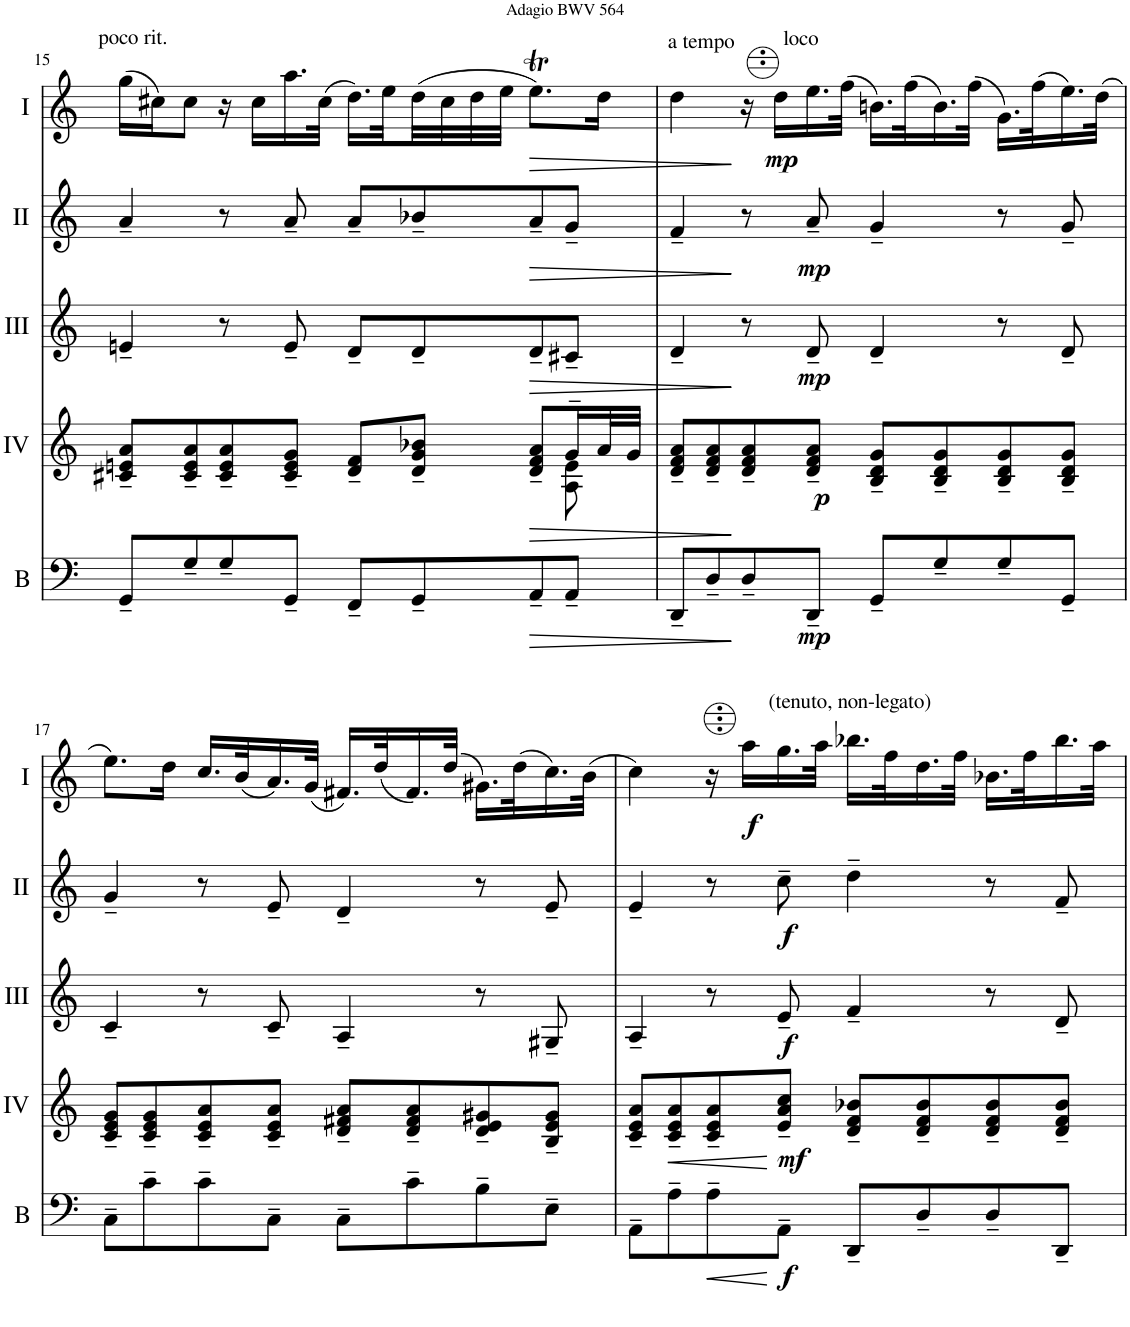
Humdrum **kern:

**kern	**dynam	**kern	**dynam	**kern	**dynam	**kern	**dynam	**kern	**dynam
*part5	*part5	*part4	*part4	*part3	*part3	*part2	*part2	*part1	*part1
*staff5	*staff5	*staff4	*staff4	*staff3	*staff3	*staff2	*staff2	*staff1	*staff1
*I"Basson	*	*I"Acc. 4	*	*I"Acc. 3	*	*I"Acc. 2	*	*I"Acc. 1	*
*I'B	*	*	*	*	*	*	*	*	*
!!LO:PB:g=z
*clefF4	*	*clefG2	*	*clefG2	*	*clefG2	*	*clefG2	*
*Trd7c12	*	*	*	*	*	*	*	*	*
*k[]	*	*k[]	*	*k[]	*	*k[]	*	*k[]	*
*M4/4	*	*M4/4	*	*M4/4	*	*M4/4	*	*M4/4	*
*met(c)	*	*met(c)	*	*met(c)	*	*met(c)	*	*met(c)	*
=15	=15	=15	=15	=15	=15	=15	=15	=15	=15
*	*	*^	*	*	*	*	*	*	*
!	!	!	!	!	!	!	!	!	!LO:TX:a:t=poco rit.	!
8GG~/L	.	8c#X/~ 8en/~ 8a/~L	2..ryy	.	4en~/	.	4a~/	.	(16gg\LL	.
.	.	.	.	.	.	.	.	.	16cc#X\J)	.
8G~/	.	8c#/~ 8e/~ 8a/~	.	.	.	.	.	.	8cc#\J	.
8G~/	.	8c#/~ 8e/~ 8a/~	.	.	8r	.	8r	.	16r	.
.	.	.	.	.	.	.	.	.	16cc#\LL	.
8GG~/J	.	8c#/~ 8e/~ 8g/~J	.	.	8e~/	.	8a~/	.	16.aa\	.
.	.	.	.	.	.	.	.	.	(32cc#\JJk	.
8FF~/L	.	8d/~ 8f/~L	.	.	8d~/L	.	8a~/L	.	16.dd\LL)	.
.	.	.	.	.	.	.	.	.	32ee\L	.
8GG~/	.	8d/~ 8g/~ 8b-X/~J	.	.	8d~/	.	8b-X~/	.	(32dd\	.
.	.	.	.	.	.	.	.	.	32cc#\	.
.	.	.	.	.	.	.	.	.	32dd\	.
.	.	.	.	.	.	.	.	.	32ee\JJJ	.
!	!LO:HP:b	!	!	!LO:HP:b	!	!LO:HP:b	!	!LO:HP:b	!	!LO:HP:b
8AA~/	>	8d/~ 8f/~ 8a/~L	.	>	8d~/	>	8a~/	>	8.eet\L)	>
8AA~/J	.	16g~/L	8A\ 8e\	.	8c#X~/J	.	8g~/J	.	.	.
.	.	32a/L	.	.	.	.	.	.	16dd\Jk	.
.	.	32g/JJJ	.	.	.	.	.	.	.	.
*	*	*v	*v	*	*	*	*	*	*	*
=16	=16	=16	=16	=16	=16	=16	=16	=16	=16
!	!	!	!	!	!	!	!	!LO:TX:a:t=a tempo	!
8DD~/L	.	8d/~ 8f/~ 8a/~L	.	4d~/	.	4f~/	.	4dd\	.
8D~/	.	8d/~ 8f/~ 8a/~	.	.	.	.	.	.	.
8D~/	]	8d/~ 8f/~ 8a/~	]	8r	]	8r	]	16r	]
!	!	!	!	!	!	!	!	!LO:TX:a:t=loco	!
!	!	!	!	!	!	!	!	!	!LO:DY:b
.	.	.	.	.	.	.	.	16dd\LL	mp
!	!LO:DY:b	!	!LO:DY:b	!	!LO:DY:b	!	!LO:DY:b	!	!
8DD~/J	mp	8d/~ 8f/~ 8a/~J	p	8d~/	mp	8a~/	mp	16.ee\	.
.	.	.	.	.	.	.	.	(32ff\JJk	.
8GG~/L	.	8B/~ 8d/~ 8g/~L	.	4d~/	.	4g~/	.	16.bn\LL)	.
.	.	.	.	.	.	.	.	(32ff\K	.
8G~/	.	8B/~ 8d/~ 8g/~	.	.	.	.	.	16.b\)	.
.	.	.	.	.	.	.	.	(32ff\JJk	.
8G~/	.	8B/~ 8d/~ 8g/~	.	8r	.	8r	.	16.g\LL)	.
.	.	.	.	.	.	.	.	(32ff\K	.
8GG~/J	.	8B/~ 8d/~ 8g/~J	.	8d~/	.	8g~/	.	16.ee\)	.
.	.	.	.	.	.	.	.	(32dd\JJk	.
!!LO:LB:g=z
=17	=17	=17	=17	=17	=17	=17	=17	=17	=17
8C~\L	.	8c/~ 8e/~ 8g/~L	.	4c~/	.	4g~/	.	8.ee\L)	.
8c~\	.	8c/~ 8e/~ 8g/~	.	.	.	.	.	.	.
.	.	.	.	.	.	.	.	16dd\Jk	.
8c~\	.	8c/~ 8e/~ 8a/~	.	8r	.	8r	.	16.cc/LL	.
.	.	.	.	.	.	.	.	(32b/K	.
8C~\J	.	8c/~ 8e/~ 8a/~J	.	8c~/	.	8e~/	.	16.a/)	.
.	.	.	.	.	.	.	.	(32g/JJk	.
8C~\L	.	8d/~ 8f#X/~ 8a/~L	.	4A~/	.	4d~/	.	16.f#X/LL)	.
.	.	.	.	.	.	.	.	(32dd/K	.
8c~\	.	8d/~ 8f#/~ 8a/~	.	.	.	.	.	16.f#/)	.
.	.	.	.	.	.	.	.	(32dd/JJk	.
8B~\	.	8d/~ 8e/~ 8g#X/~	.	8r	.	8r	.	16.g#X\LL)	.
.	.	.	.	.	.	.	.	(32dd\K	.
8E~\J	.	8B/~ 8e/~ 8g#/~J	.	8G#X~/	.	8e~/	.	16.cc\)	.
.	.	.	.	.	.	.	.	(32b\JJk	.
=18	=18	=18	=18	=18	=18	=18	=18	=18	=18
8AA~\L	.	8c/~ 8e/~ 8a/~L	.	4A~/	.	4e~/	.	4cc\)	.
!	!	!	!LO:HP:b	!	!	!	!	!	!
8A~\	.	8c/~ 8e/~ 8a/~	<	.	.	.	.	.	.
!	!LO:HP:b	!	!	!	!	!	!	!	!
8A~\	<	8c/~ 8e/~ 8a/~	.	8r	.	8r	.	16r	.
!	!	!	!	!	!	!	!	!LO:TX:a:t=(tenuto, non-legato)	!
!	!	!	!	!	!	!	!	!	!LO:DY:b
.	.	.	.	.	.	.	.	16aa\LL	f
!	!LO:DY:n=1:b	!	!LO:DY:n=1:b	!	!LO:DY:b	!	!LO:DY:b	!	!
8AA~\J	[ f	8e/~ 8a/~ 8cc/~J	[ mf	8e~/	f	8cc~\	f	16.gg\	.
.	.	.	.	.	.	.	.	32aa\JJk	.
8DD~/L	.	8d/~ 8f/~ 8b-X/~L	.	4f~/	.	4dd~\	.	16.bb-X\LL	.
.	.	.	.	.	.	.	.	32ff\K	.
8D~/	.	8d/~ 8f/~ 8b-/~	.	.	.	.	.	16.dd\	.
.	.	.	.	.	.	.	.	32ff\JJk	.
8D~/	.	8d/~ 8f/~ 8b-/~	.	8r	.	8r	.	16.b-X\LL	.
.	.	.	.	.	.	.	.	32ff\K	.
8DD~/J	.	8d/~ 8f/~ 8b-/~J	.	8d~/	.	8f~/	.	16.bb-\	.
.	.	.	.	.	.	.	.	32aa\JJk	.
=	=	=	=	=	=	=	=	=	=
*-	*-	*-	*-	*-	*-	*-	*-	*-	*-
